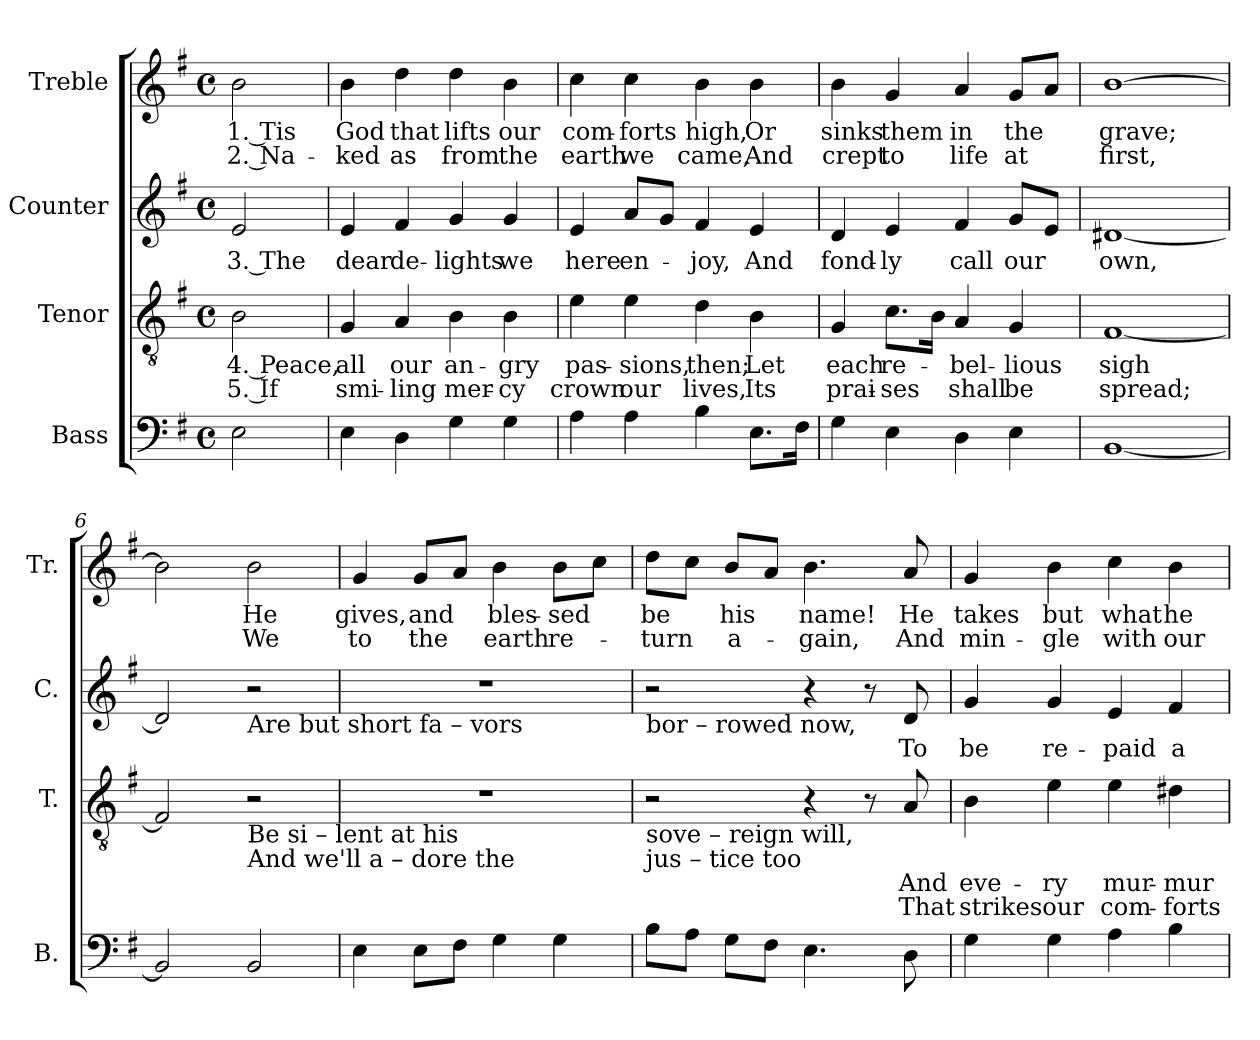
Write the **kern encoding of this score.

**kern	**kern	**text	**text	**kern	**text	**kern	**text	**text
*part4	*part3	*part3	*part3	*part2	*part2	*part1	*part1	*part1
*staff4	*staff3	*staff3	*staff3	*staff2	*staff2	*staff1	*staff1	*staff1
*I"Bass	*I"Tenor	*	*	*I"Counter	*	*I"Treble	*	*
*I'B.	*I'T.	*	*	*I'C.	*	*I'Tr.	*	*
*clefF4	*clefGv2	*	*	*clefG2	*	*clefG2	*	*
*k[f#]	*k[f#]	*	*	*k[f#]	*	*k[f#]	*	*
*M4/4	*M4/4	*	*	*M4/4	*	*M4/4	*	*
*met(c)	*met(c)	*	*	*met(c)	*	*met(c)	*	*
*MM120	*MM120	*	*	*MM120	*	*MM120	*	*
=1	=1	=1	=1	=1	=1	=1	=1	=1
2E\	2B\	4. Peace,	5. If	2e/	3. The	2b\	1. Tis	2. Na-
=2	=2	=2	=2	=2	=2	=2	=2	=2
4E\	4G/	all	smi-	4e/	dear	4b\	God	-ked
4D\	4A/	our	-ling	4f#/	de-	4dd\	that	as
4G\	4B\	an-	mer-	4g/	-lights	4dd\	lifts	from
4G\	4B\	-gry	-cy	4g/	we	4b\	our	the
=3	=3	=3	=3	=3	=3	=3	=3	=3
4A\	4e\	pas-	crown	4e/	here	4cc\	com-	earth
4A\	4e\	-sions,	our	8a/L	en-	4cc\	-forts	we
.	.	.	.	8g/J	.	.	.	.
4B\	4d\	then;	lives,	4f#/	-joy,	4b\	high,	came,
8.E\L	4B\	Let	Its	4e/	And	4b\	Or	And
16F#\Jk	.	.	.	.	.	.	.	.
=4	=4	=4	=4	=4	=4	=4	=4	=4
4G\	4G/	each	prai-	4d/	fond-	4b\	sinks	crept
4E\	8.c\L	re-	-ses	4e/	-ly	4g/	them	to
.	16B\Jk	.	.	.	.	.	.	.
4D\	4A/	-bel-	shall	4f#/	call	4a/	in	life
4E\	4G/	-lious	be	8g/L	our	8g/L	the	at
.	.	.	.	8e/J	.	8a/J	.	.
=5	=5	=5	=5	=5	=5	=5	=5	=5
[1BB	[1F#	sigh	spread;	[1d#X	own,	[1b	grave;	first,
=6	=6	=6	=6	=6	=6	=6	=6	=6
2BB/]	2F#/]	.	.	2d#/]	.	2b\]	.	.
!	!	!	!	!LO:TX:b:t=Are   but        short    fa   –   vors	!	!	!	!
!	!LO:TX:b:t=Be     si   –   lent      at       his	!	!	!	!	!	!	!
!	!LO:TX:b:t=And   we'll    a  –    dore    the	!	!	!	!	!	!	!
2BB/	2r	.	.	2r	.	2b\	He	We
=7	=7	=7	=7	=7	=7	=7	=7	=7
4E\	1r	.	.	1r	.	4g/	gives,	to
8E\L	.	.	.	.	.	8g/L	and	the
8F#\J	.	.	.	.	.	8a/J	.	.
4G\	.	.	.	.	.	4b\	bles-	earth
4G\	.	.	.	.	.	8b\L	-sed	re-
.	.	.	.	.	.	8cc\J	.	.
!!LO:LB:g=z
=8	=8	=8	=8	=8	=8	=8	=8	=8
!	!	!	!	!LO:TX:b:t=bor  – rowed  now,	!	!	!	!
!	!LO:TX:b:t=sove  –  reign  will,	!	!	!	!	!	!	!
!	!LO:TX:b:t=jus     –  tice    too	!	!	!	!	!	!	!
8B\L	2r	.	.	2r	.	8dd\L	be	-turn
8A\J	.	.	.	.	.	8cc\J	.	.
8G\L	.	.	.	.	.	8b/L	his	a-
8F#\J	.	.	.	.	.	8a/J	.	.
4.E\	4r	.	.	4r	.	4.b\	name!	-gain,
.	8r	.	.	8r	.	.	.	.
8D\	8A/	And	That	8d/	To	8a/	He	And
=9	=9	=9	=9	=9	=9	=9	=9	=9
4G\	4B\	eve-	strikes	4g/	be	4g/	takes	min-
4G\	4e\	-ry	our	4g/	re-	4b\	but	-gle
4A\	4e\	mur-	com-	4e/	-paid	4cc\	what	with
4B\	4d#X\	-mur	-forts	4f#/	a-	4b\	he	our
=	=	=	=	=	=	=	=	=
*-	*-	*-	*-	*-	*-	*-	*-	*-
